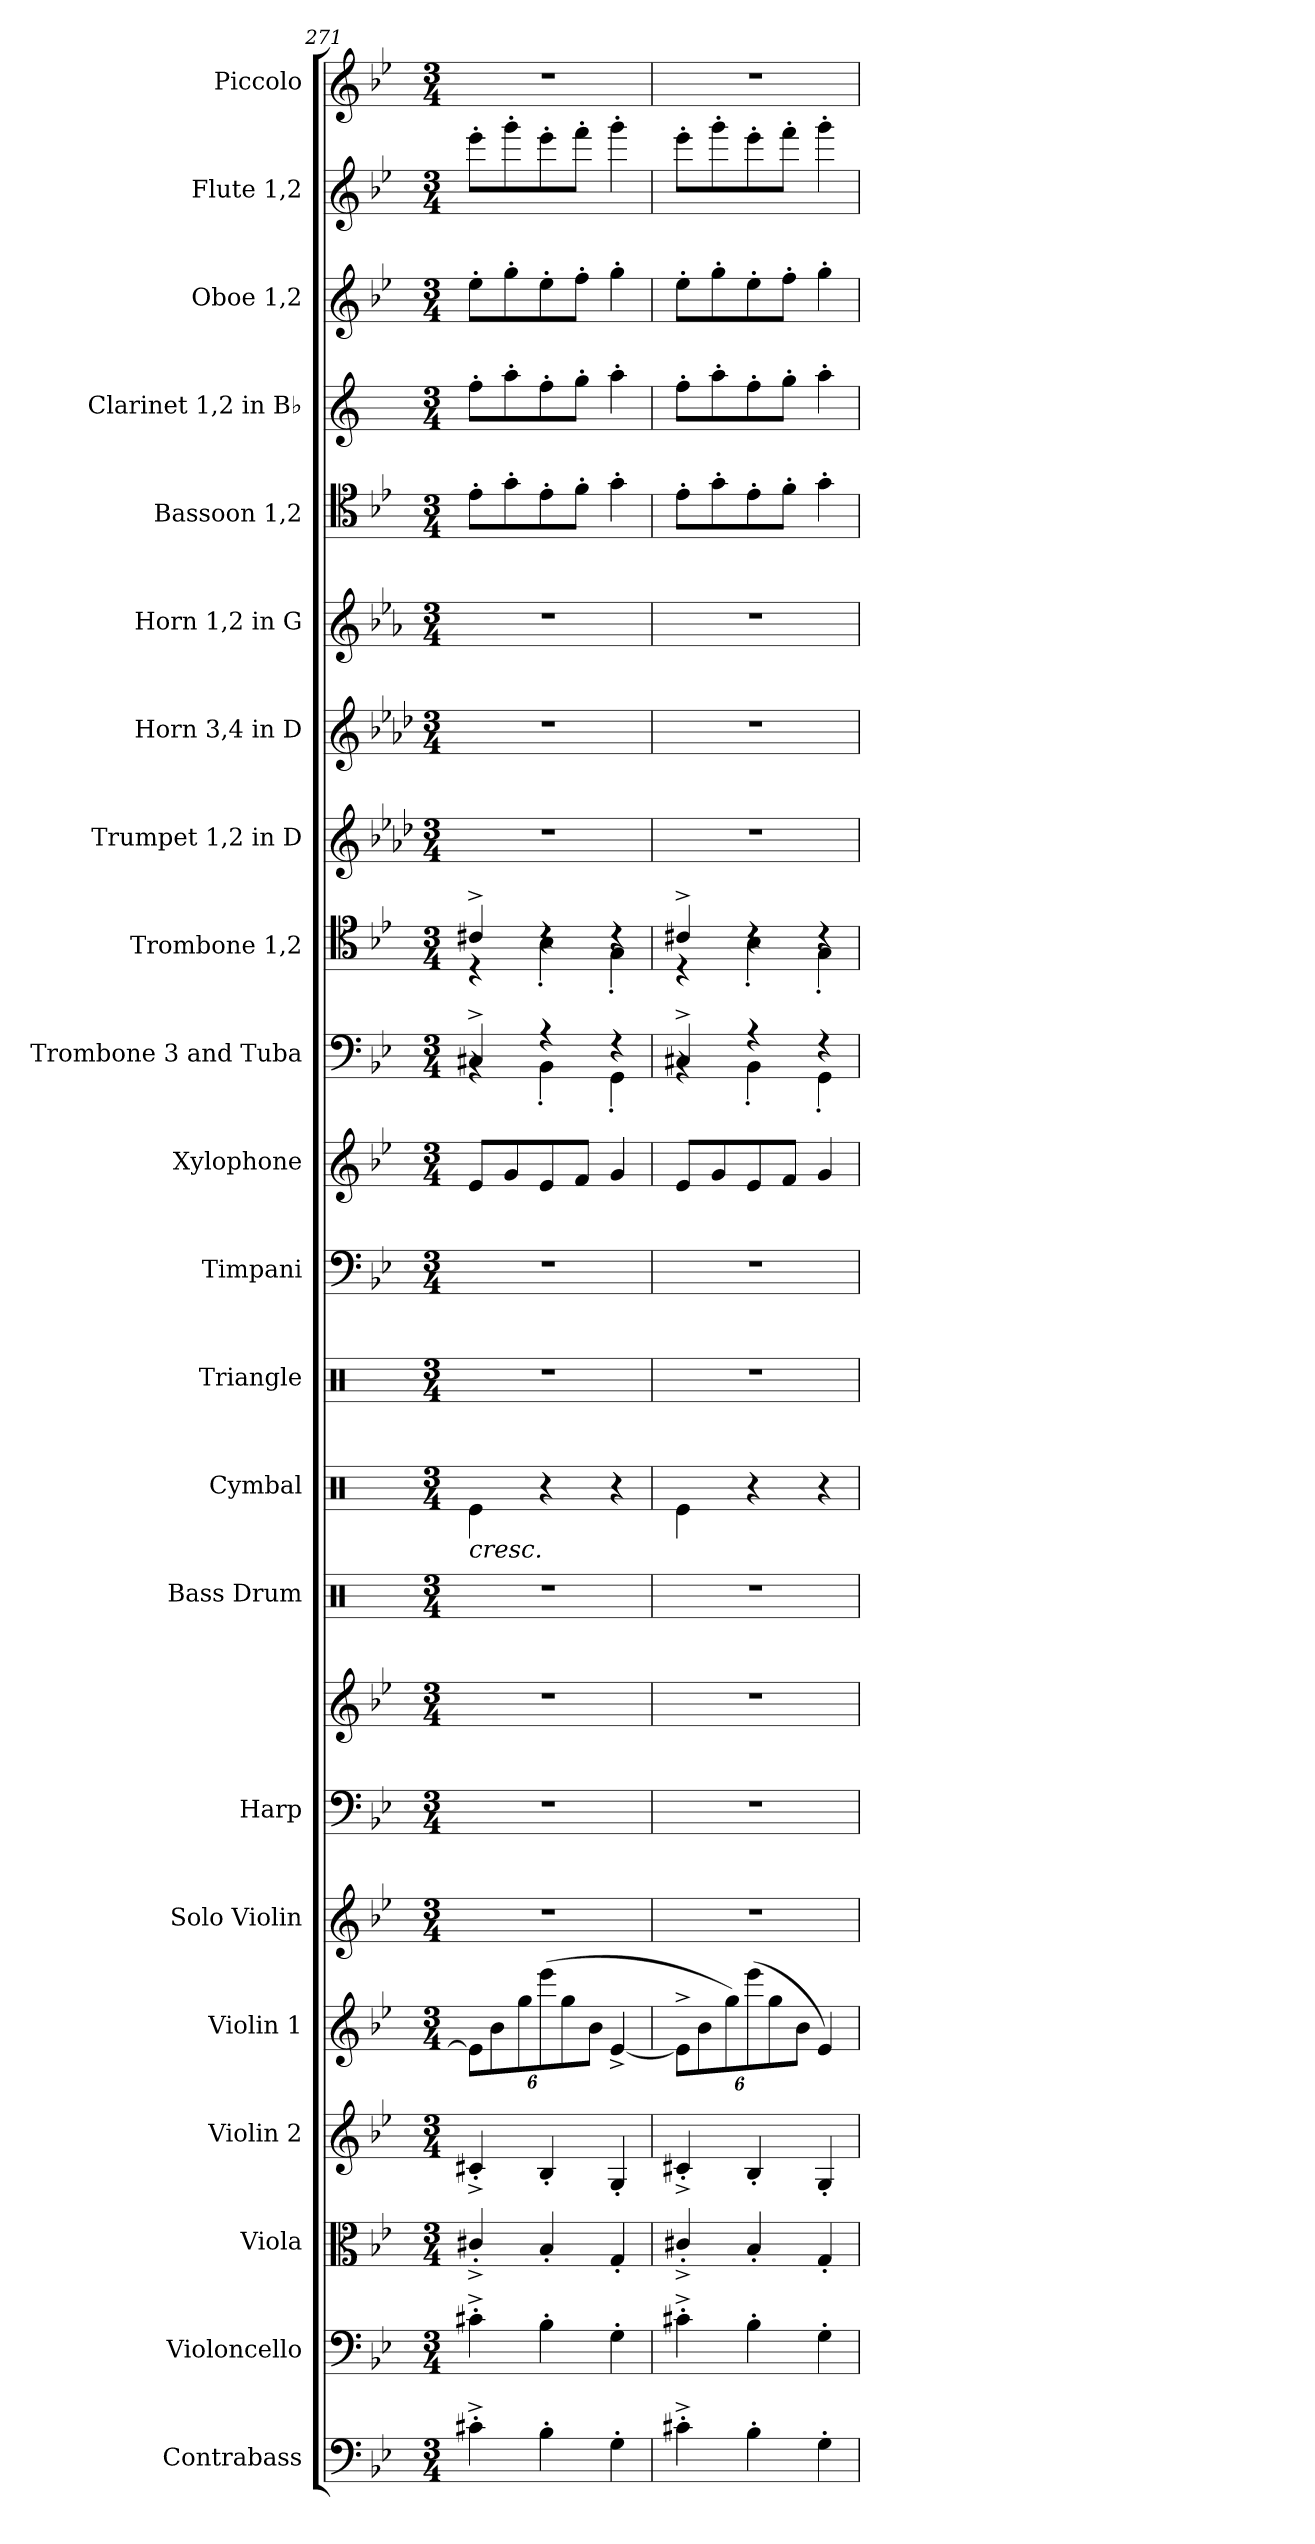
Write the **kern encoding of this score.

**kern	**kern	**kern	**kern	**kern	**kern	**kern	**kern	**kern	**kern	**kern	**kern	**kern	**kern	**kern	**kern	**kern	**kern	**kern	**kern	**kern	**kern	**kern
*part22	*part21	*part20	*part19	*part18	*part17	*part16	*part16	*part15	*part14	*part13	*part12	*part11	*part10	*part9	*part8	*part7	*part6	*part5	*part4	*part3	*part2	*part1
*staff23	*staff22	*staff21	*staff20	*staff19	*staff18	*staff17	*staff16	*staff15	*staff14	*staff13	*staff12	*staff11	*staff10	*staff9	*staff8	*staff7	*staff6	*staff5	*staff4	*staff3	*staff2	*staff1
*I"Contrabass	*I"Violoncello	*I"Viola	*I"Violin 2	*I"Violin 1	*I"Solo Violin	*I"Harp	*	*I"Bass Drum	*I"Cymbal	*I"Triangle	*I"Timpani	*I"Xylophone	*I"Trombone 3 and Tuba	*I"Trombone 1,2	*I"Trumpet 1,2 in D	*I"Horn 3,4 in D	*I"Horn 1,2 in G	*I"Bassoon 1,2	*I"Clarinet 1,2 in B♭	*I"Oboe 1,2	*I"Flute 1,2	*I"Piccolo
*I'Cb.	*I'Vc.	*I'Vla.	*I'Vln. 2	*I'Vln. 1	*I'Solo Vln.	*I'Hrp.	*	*I'B.D	*I'Cym.	*I'Trgl.	*I'Timp.	*I'Xyl.	*I'Tbn. 3 and Tba.	*I'Tbn. 1,2	*I'Tpt. 1,2 in D	*I'Hn. 3,4 in D	*I'Hn. 1,2 in G	*I'Bsn. 1,2	*I'Cl. 1,2 in B♭	*I'Ob. 1,2	*I'Fl. 1,2	*I'Picc.
*clefF4	*clefF4	*clefC3	*clefG2	*clefG2	*clefG2	*clefF4	*clefG2	*clefX	*clefX	*clefX	*clefF4	*clefG2	*clefF4	*clefC4	*clefG2	*clefG2	*clefG2	*clefC4	*clefG2	*clefG2	*clefG2	*clefG2
*ITrd7c12	*	*	*	*	*	*	*	*	*	*	*	*ITrd-7c-12	*	*	*ITrd-1c-2	*ITrd6c10	*ITrd3c5	*	*ITrd1c2	*	*	*ITrd-7c-12
*k[b-e-]	*k[b-e-]	*k[b-e-]	*k[b-e-]	*k[b-e-]	*k[b-e-]	*k[b-e-]	*k[b-e-]	*k[]	*k[]	*k[]	*k[b-e-]	*k[b-e-]	*k[b-e-]	*k[b-e-]	*k[b-e-]	*k[b-e-]	*k[b-e-]	*k[b-e-]	*k[b-e-]	*k[b-e-]	*k[b-e-]	*k[b-e-]
*M3/4	*M3/4	*M3/4	*M3/4	*M3/4	*M3/4	*M3/4	*M3/4	*M3/4	*M3/4	*M3/4	*M3/4	*M3/4	*M3/4	*M3/4	*M3/4	*M3/4	*M3/4	*M3/4	*M3/4	*M3/4	*M3/4	*M3/4
*	*	*	*	*Xbrackettup	*	*	*	*	*	*	*	*	*	*	*	*	*	*	*	*	*	*
=271	=271	=271	=271	=271	=271	=271	=271	=271	=271	=271	=271	=271	=271	=271	=271	=271	=271	=271	=271	=271	=271	=271
*	*	*	*	*	*	*	*	*	*	*	*	*	*^	*^	*	*	*	*	*	*	*	*
!	!	!	!	!	!	!	!	!	!LO:TX:b:i:t=cresc.	!	!	!	!	!	!	!	!	!	!	!	!	!	!	!
4C#X'^\	4c#X'^\	4c#X'^/	4c#X'^/	12e-\L]	2.r	2.r	2.r	2.r	4Re\	2.r	2.r	8ee-/L	4C#X^/	4rBB	4c#X^/	4r	2.r	2.r	2.r	8e-'\L	8ee-'\L	8ee-'\L	8eee-'\L	2.r
.	.	.	.	12b-\	.	.	.	.	.	.	.	.	.	.	.	.	.	.	.	.	.	.	.	.
.	.	.	.	.	.	.	.	.	.	.	.	8gg/	.	.	.	.	.	.	.	8g'\	8gg'\	8gg'\	8ggg'\	.
.	.	.	.	12gg\	.	.	.	.	.	.	.	.	.	.	.	.	.	.	.	.	.	.	.	.
4BB-'\	4B-'\	4B-'/	4B-'/	(>12eee-\	.	.	.	.	4r	.	.	8ee-/	4r	4BB-'\	4rc	4B-'\	.	.	.	8e-'\	8ee-'\	8ee-'\	8eee-'\	.
.	.	.	.	12gg\	.	.	.	.	.	.	.	.	.	.	.	.	.	.	.	.	.	.	.	.
.	.	.	.	.	.	.	.	.	.	.	.	8ff/J	.	.	.	.	.	.	.	8f'\J	8ff'\J	8ff'\J	8fff'\J	.
.	.	.	.	12b-\J	.	.	.	.	.	.	.	.	.	.	.	.	.	.	.	.	.	.	.	.
4GG'\	4G'\	4G'/	4G'/	[4e-^/	.	.	.	.	4r	.	.	4gg/	4r	4GG'\	4rc	4G'\	.	.	.	4g'\	4gg'\	4gg'\	4ggg'\	.
!!LO:PB:g=z
=272	=272	=272	=272	=272	=272	=272	=272	=272	=272	=272	=272	=272	=272	=272	=272	=272	=272	=272	=272	=272	=272	=272	=272	=272
4C#X'^\	4c#X'^\	4c#X'^/	4c#X'^/	12e-^\L]	2.r	2.r	2.r	2.r	4Re\	2.r	2.r	8ee-/L	4C#X^/	4rBB	4c#X^/	4r	2.r	2.r	2.r	8e-'\L	8ee-'\L	8ee-'\L	8eee-'\L	2.r
.	.	.	.	12b-\	.	.	.	.	.	.	.	.	.	.	.	.	.	.	.	.	.	.	.	.
.	.	.	.	.	.	.	.	.	.	.	.	8gg/	.	.	.	.	.	.	.	8g'\	8gg'\	8gg'\	8ggg'\	.
.	.	.	.	12gg\)	.	.	.	.	.	.	.	.	.	.	.	.	.	.	.	.	.	.	.	.
4BB-'\	4B-'\	4B-'/	4B-'/	(>12eee-\	.	.	.	.	4r	.	.	8ee-/	4r	4BB-'\	4rc	4B-'\	.	.	.	8e-'\	8ee-'\	8ee-'\	8eee-'\	.
.	.	.	.	12gg\	.	.	.	.	.	.	.	.	.	.	.	.	.	.	.	.	.	.	.	.
.	.	.	.	.	.	.	.	.	.	.	.	8ff/J	.	.	.	.	.	.	.	8f'\J	8ff'\J	8ff'\J	8fff'\J	.
.	.	.	.	12b-\J	.	.	.	.	.	.	.	.	.	.	.	.	.	.	.	.	.	.	.	.
4GG'\	4G'\	4G'/	4G'/	4e-/)	.	.	.	.	4r	.	.	4gg/	4r	4GG'\	4rc	4G'\	.	.	.	4g'\	4gg'\	4gg'\	4ggg'\	.
*	*	*	*	*	*	*	*	*	*	*	*	*	*v	*v	*	*	*	*	*	*	*	*	*	*
*	*	*	*	*	*	*	*	*	*	*	*	*	*	*v	*v	*	*	*	*	*	*	*	*
=	=	=	=	=	=	=	=	=	=	=	=	=	=	=	=	=	=	=	=	=	=	=
*-	*-	*-	*-	*-	*-	*-	*-	*-	*-	*-	*-	*-	*-	*-	*-	*-	*-	*-	*-	*-	*-	*-
